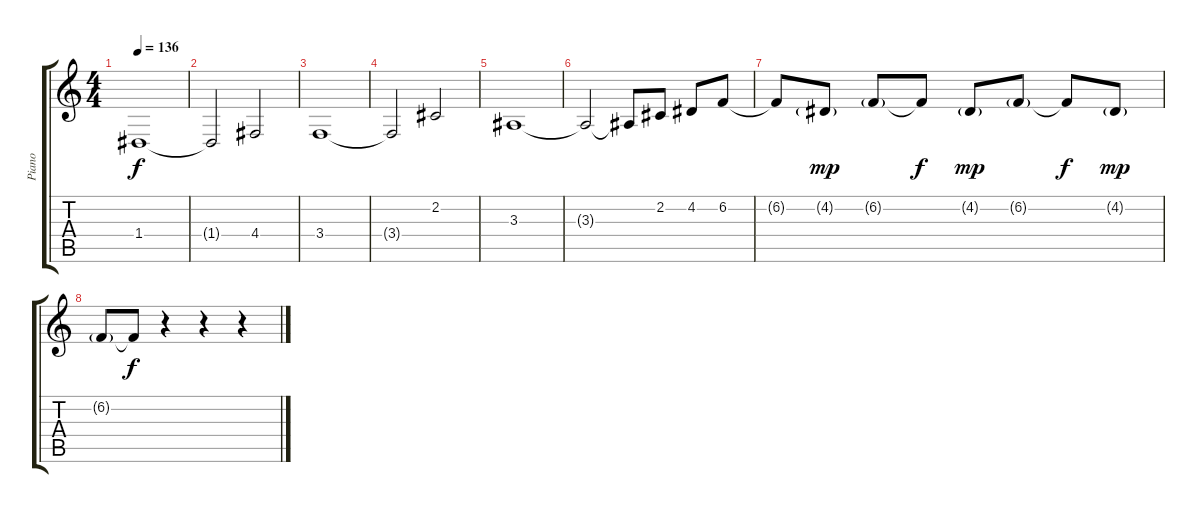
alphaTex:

\track ("Piano" "Piano") {instrument electricgrandpiano}
\staff {score tabs}
\tuning (E4 B3 G3 D3 A2 E2) {hide}
\ts (4 4)
\tempo 136
\clef g2
\ks c
1.4.1{dy f instrument electricgrandpiano} |
1.4{t}.2 4.4.2 |
3.4.1 |
3.4{t}.2 2.2.2 |
3.3.1 |
3.3{t}.2 3.3{t}.8 2.2.8 4.2.8 6.2.8 |
6.2{t}.8 4.2{g}.8{dy mp} 6.2{g}.8 6.2{t}.8{dy f} 4.2{g}.8{dy mp volume 10} 6.2{g}.8 6.2{t}.8{dy f} 4.2{g}.8{dy mp volume 7} |
6.2{g}.8{volume 6} 6.2{t}.8{dy f} r.4 r.4 r.4
